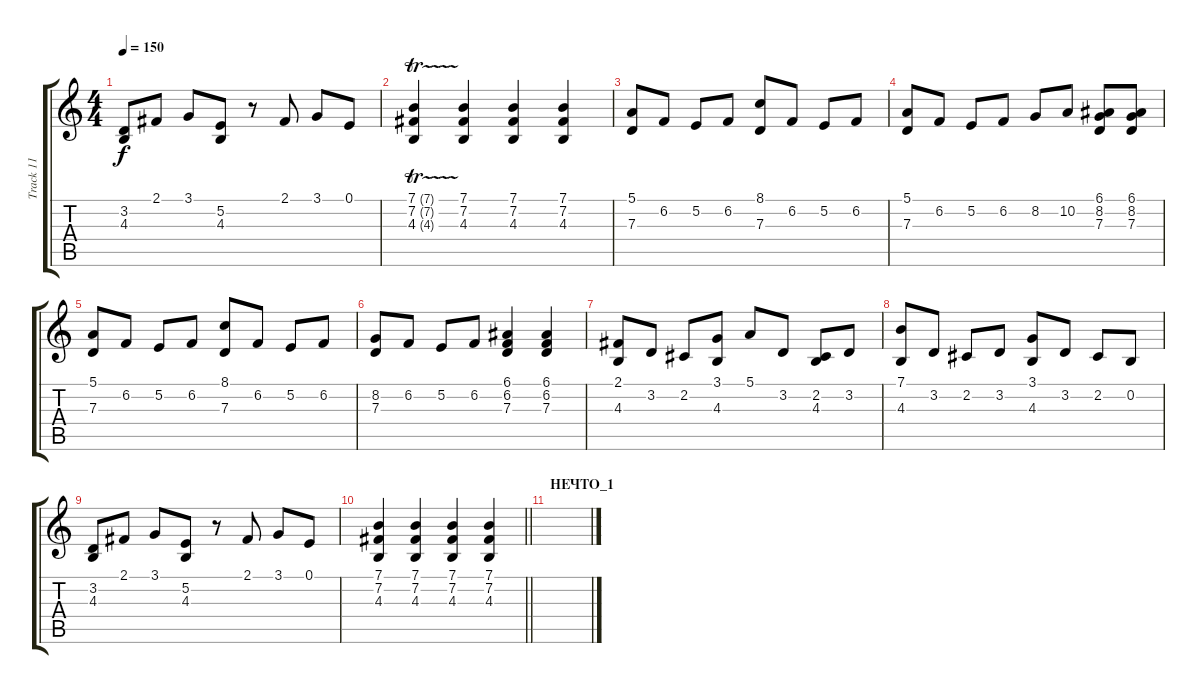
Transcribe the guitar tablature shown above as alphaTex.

\track ("Track 11" "Track 11") {instrument violin}
\staff {score tabs}
\tuning (E4 B3 G3 D3 A2 E2) {hide}
\ts (4 4)
\tempo 150
\clef g2
\ks c
(3.2 4.3).8{dy f} 2.1.8 3.1.8 (5.2 4.3).8 r.8 2.1.8 3.1.8 0.1.8 |
(7.1{tr (7 16)} 7.2{tr (7 16)} 4.3{tr (4 16)}).4 (7.1 7.2 4.3).4 (7.1 7.2 4.3).4 (7.1 7.2 4.3).4 |
(5.1 7.3).8 6.2.8 5.2.8 6.2.8 (8.1 7.3).8 6.2.8 5.2.8 6.2.8 |
(5.1 7.3).8 6.2.8 5.2.8 6.2.8 8.2.8 10.2.8 (6.1 8.2 7.3).8 (6.1 8.2 7.3).8 |
(5.1 7.3).8 6.2.8 5.2.8 6.2.8 (8.1 7.3).8 6.2.8 5.2.8 6.2.8 |
(8.2 7.3).8 6.2.8 5.2.8 6.2.8 (6.1 6.2 7.3).4 (6.1 6.2 7.3).4 |
(2.1 4.3).8 3.2.8 2.2.8 (3.1 4.3).8 5.1.8 3.2.8 (2.2 4.3).8 3.2.8 |
(7.1 4.3).8 3.2.8 2.2.8 3.2.8 (3.1 4.3).8 3.2.8 2.2.8 0.2.8 |
(3.2 4.3).8 2.1.8 3.1.8 (5.2 4.3).8 r.8 2.1.8 3.1.8 0.1.8 |
\barLineRight lightlight
(7.1 7.2 4.3).4 (7.1 7.2 4.3).4 (7.1 7.2 4.3).4 (7.1 7.2 4.3).4 |
\section ("" "НЕЧТО_1")
